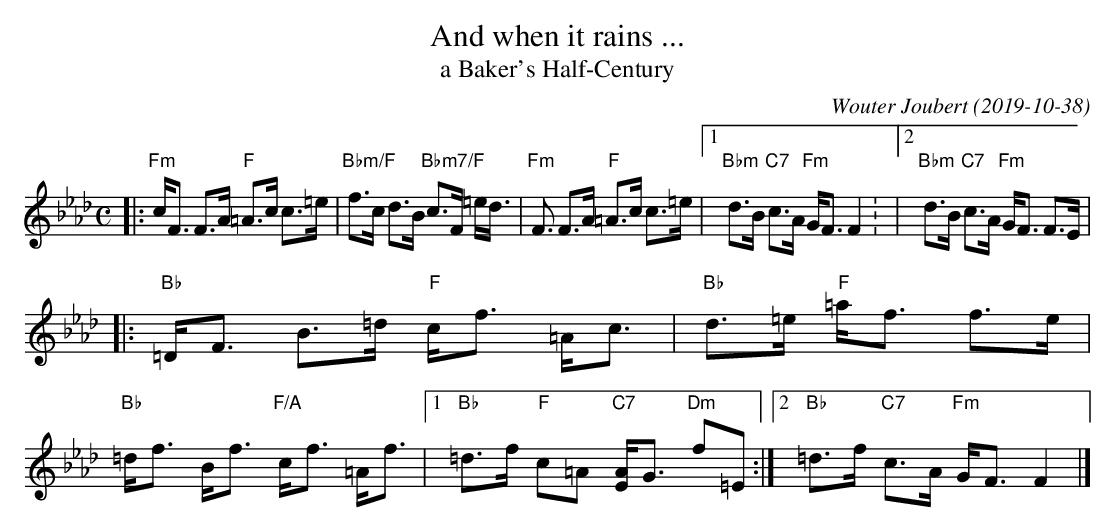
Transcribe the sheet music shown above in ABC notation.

X:1
T: And when it rains ...
T: a Baker's Half-Century
C: Wouter Joubert (2019-10-38)
M: C
L: 1/8
K: Fm
|:\
"Fm"c<F F>A "F"=A>c c>=e | "Bbm/F"f>c d>B "Bbm7/F"c>F =e<d |\
"Fm"<F F>A "F"=A>c c>=e |1 "Bbm"d>B "C7"c>A "Fm"G<F F2: |2 "Bbm"d>B "C7"c>A "Fm"G<F F>E |
|:\
"Bb"=D<F B>=d "F"c<f =A<c | "Bb"-d>=e "F"=a<f f>e |\
"Bb"=d<f B<f "F/A" c<f =A<f |[1 "Bb"=d>f "F"c=A "C7"[AE]<G "Dm"f=E :|2 "Bb"=d>f "C7"c>A "Fm"G<F F2 |]
